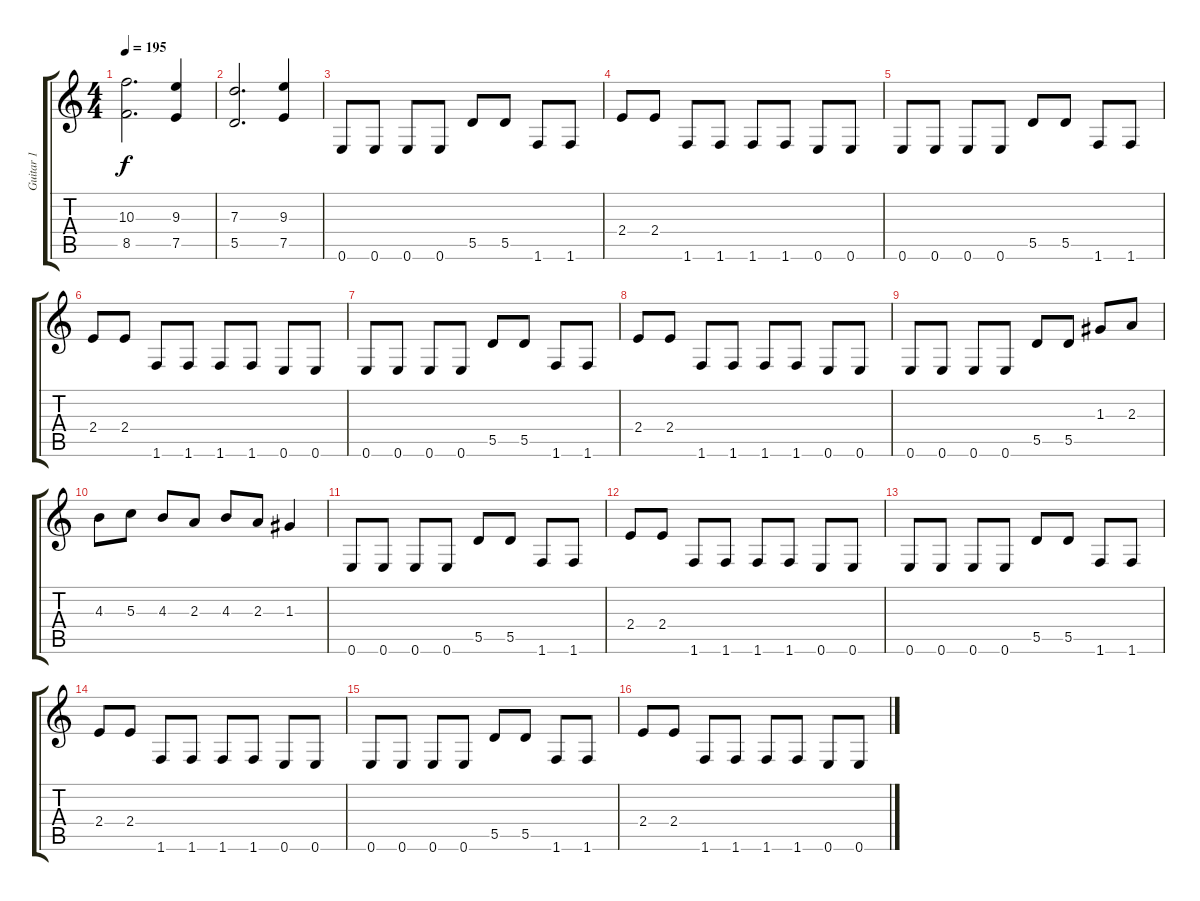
\track ("Guitar 1" "Guitar 1") {instrument distortionguitar}
\staff {score tabs}
\tuning (E4 B3 G3 D3 A2 E2) {hide}
\ts (4 4)
\tempo 195
\clef g2
\ks c
(10.3 8.5).2{d dy f} (9.3 7.5).4 |
(7.3 5.5).2{d} (9.3 7.5).4 |
0.6.8 0.6.8 0.6.8 0.6.8 5.5.8 5.5.8 1.6.8 1.6.8 |
2.4.8 2.4.8 1.6.8 1.6.8 1.6.8 1.6.8 0.6.8 0.6.8 |
0.6.8 0.6.8 0.6.8 0.6.8 5.5.8 5.5.8 1.6.8 1.6.8 |
2.4.8 2.4.8 1.6.8 1.6.8 1.6.8 1.6.8 0.6.8 0.6.8 |
0.6.8 0.6.8 0.6.8 0.6.8 5.5.8 5.5.8 1.6.8 1.6.8 |
2.4.8 2.4.8 1.6.8 1.6.8 1.6.8 1.6.8 0.6.8 0.6.8 |
0.6.8 0.6.8 0.6.8 0.6.8 5.5.8 5.5.8 1.3.8 2.3.8 |
4.3.8 5.3.8 4.3.8 2.3.8 4.3.8 2.3.8 1.3.4 |
0.6.8 0.6.8 0.6.8 0.6.8 5.5.8 5.5.8 1.6.8 1.6.8 |
2.4.8 2.4.8 1.6.8 1.6.8 1.6.8 1.6.8 0.6.8 0.6.8 |
0.6.8 0.6.8 0.6.8 0.6.8 5.5.8 5.5.8 1.6.8 1.6.8 |
2.4.8 2.4.8 1.6.8 1.6.8 1.6.8 1.6.8 0.6.8 0.6.8 |
0.6.8 0.6.8 0.6.8 0.6.8 5.5.8 5.5.8 1.6.8 1.6.8 |
2.4.8 2.4.8 1.6.8 1.6.8 1.6.8 1.6.8 0.6.8 0.6.8
